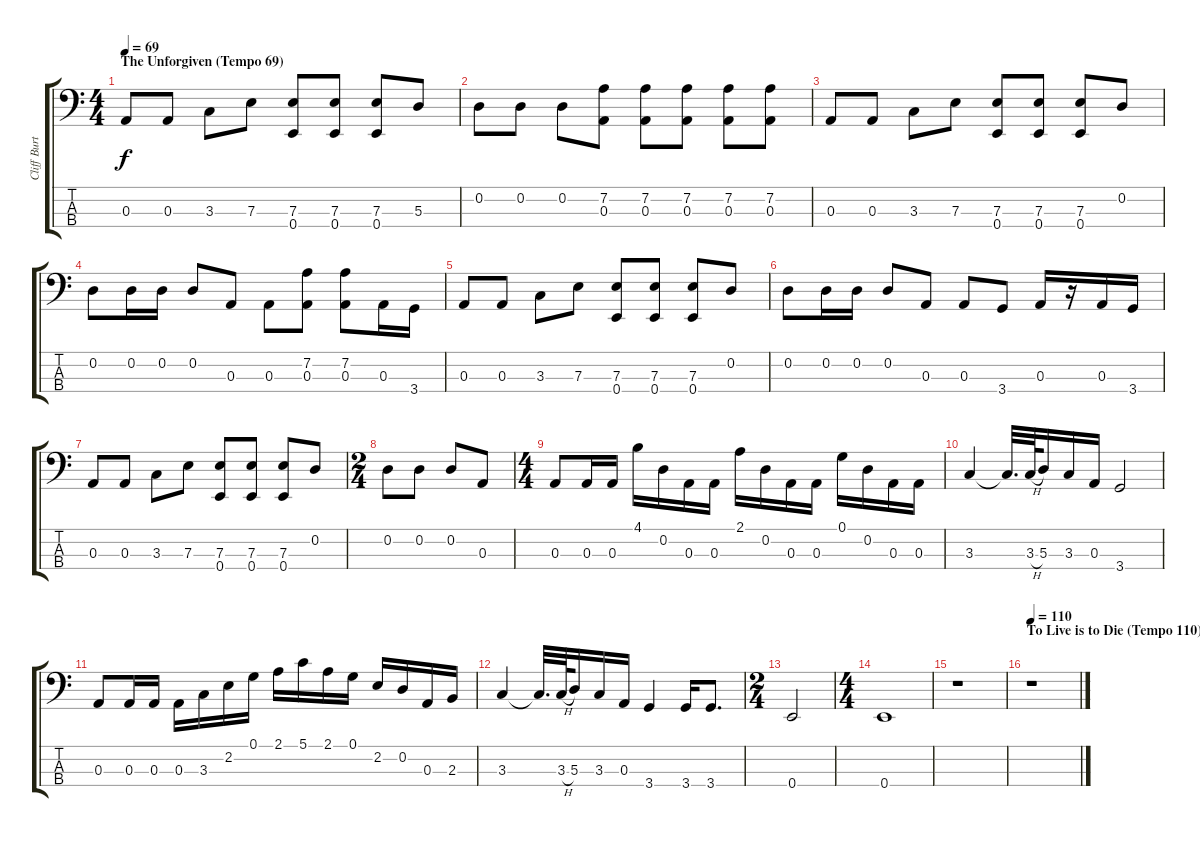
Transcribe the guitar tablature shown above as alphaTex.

\track ("Cliff Burton (Bass)" "Cliff Burt") {instrument electricbasspick}
\staff {score tabs}
\tuning (G2 D2 A1 E1) {hide}
\ts (4 4)
\section ("" "The Unforgiven (Tempo 69)")
\tempo 69
\clef f4
\ks c
0.3.8{dy f} 0.3.8 3.3.8 7.3.8 (7.3 0.4).8 (7.3 0.4).8 (7.3 0.4).8 5.3.8 |
0.2.8 0.2.8 0.2.8 (7.2 0.3).8 (7.2 0.3).8 (7.2 0.3).8 (7.2 0.3).8 (7.2 0.3).8 |
0.3.8 0.3.8 3.3.8 7.3.8 (7.3 0.4).8 (7.3 0.4).8 (7.3 0.4).8 0.2.8 |
0.2.8 0.2.16 0.2.16 0.2.8 0.3.8 0.3.8 (7.2 0.3).8 (7.2 0.3).8 0.3.16 3.4.16 |
0.3.8 0.3.8 3.3.8 7.3.8 (7.3 0.4).8 (7.3 0.4).8 (7.3 0.4).8 0.2.8 |
0.2.8 0.2.16 0.2.16 0.2.8 0.3.8 0.3.8 3.4.8 0.3.16 r.16 0.3.16 3.4.16 |
0.3.8 0.3.8 3.3.8 7.3.8 (7.3 0.4).8 (7.3 0.4).8 (7.3 0.4).8 0.2.8 |
\ts (2 4)
0.2.8 0.2.8 0.2.8 0.3.8 |
\ts (4 4)
0.3.8 0.3.16 0.3.16 4.1.16 0.2.16 0.3.16 0.3.16 2.1.16 0.2.16 0.3.16 0.3.16 0.1.16 0.2.16 0.3.16 0.3.16 |
3.3.4 3.3{t}.32{d} 3.3{h}.64 5.3.16 3.3.16 0.3.16 3.4.2 |
0.3.8 0.3.16 0.3.16 0.3.16 3.3.16 2.2.16 0.1.16 2.1.16 5.1.16 2.1.16 0.1.16 2.2.16 0.2.16 0.3.16 2.3.16 |
3.3.4 3.3{t}.32{d} 3.3{h}.64 5.3.16 3.3.16 0.3.16 3.4.4 3.4.16 3.4.8{d} |
\ts (2 4)
0.4.2 |
\ts (4 4)
0.4.1 |
r.1 |
\section ("" "To Live is to Die (Tempo 110)")
\tempo 110
r.1
